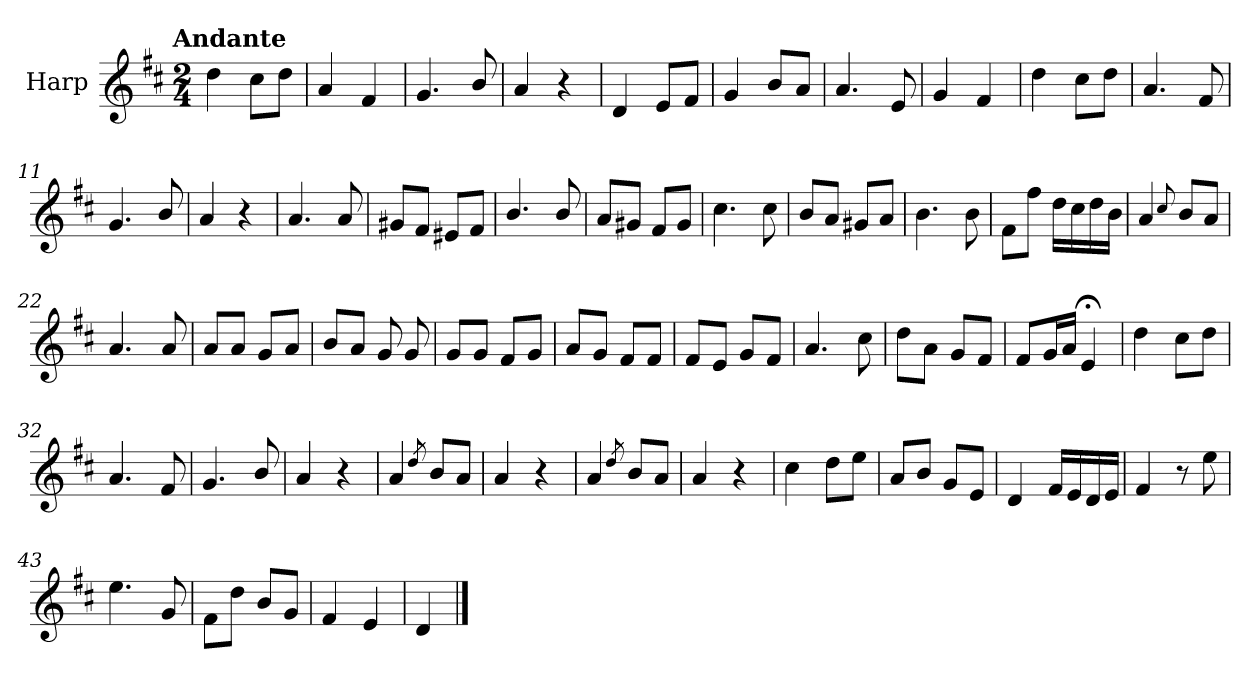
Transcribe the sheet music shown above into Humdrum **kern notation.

**kern
*part1
*staff1
*I"Harp
*I'Hrp.
*clefG2
*k[f#c#]
!!LO:TX:omd:t=Andante
*M2/4
*MM92
=1
4dd\
8cc#\L
8dd\J
=2
4a/
4f#/
=3
4.g/
8b/
=4
4a/
4r
=5
4d/
8e/L
8f#/J
=6
4g/
8b/L
8a/J
=7
4.a/
8e/
=8
4g/
4f#/
=9
4dd\
8cc#\L
8dd\J
=10
4.a/
8f#/
=11
4.g/
8b/
!!LO:LB:g=z
=12
4a/
4r
=13
4.a/
8a/
=14
8g#X/L
8f#/J
8e#X/L
8f#/J
=15
4.b/
8b/
=16
8a/L
8g#X/J
8f#/L
8g#/J
=17
4.cc#\
8cc#\
=18
8b/L
8a/J
8g#X/L
8a/J
=19
4.b\
8b\
=20
8f#\L
8ff#\J
16dd\LL
16cc#\
16dd\
16b\JJ
=21
4a/
8qqcc#/
8b/L
8a/J
!!LO:LB:g=z
=22
4.a/
8a/
=23
8a/L
8a/J
8g/L
8a/J
=24
8b/L
8a/J
8g/
8g/
=25
8g/L
8g/J
8f#/L
8g/J
=26
8a/L
8g/J
8f#/L
8f#/J
=27
8f#/L
8e/J
8g/L
8f#/J
=28
4.a/
8cc#\
=29
8dd\L
8a\J
8g/L
8f#/J
=30
8f#/L
16g/L
16a/JJ
4e;/
=31
4dd\
8cc#\L
8dd\J
!!LO:LB:g=z
=32
4.a/
8f#/
=33
4.g/
8b/
=34
4a/
4r
=35
4a/
8qdd/
8b/L
8a/J
=36
4a/
4r
=37
4a/
8qdd/
8b/L
8a/J
=38
4a/
4r
=39
4cc#\
8dd\L
8ee\J
=40
8a/L
8b/J
8g/L
8e/J
=41
4d/
16f#/LL
16e/
16d/
16e/JJ
=42
4f#/
8r
8ee\
!!LO:LB:g=z
=43
4.ee\
8g/
=44
8f#\L
8dd\J
8b/L
8g/J
=45
4f#/
4e/
=46
4d/
==
*-
